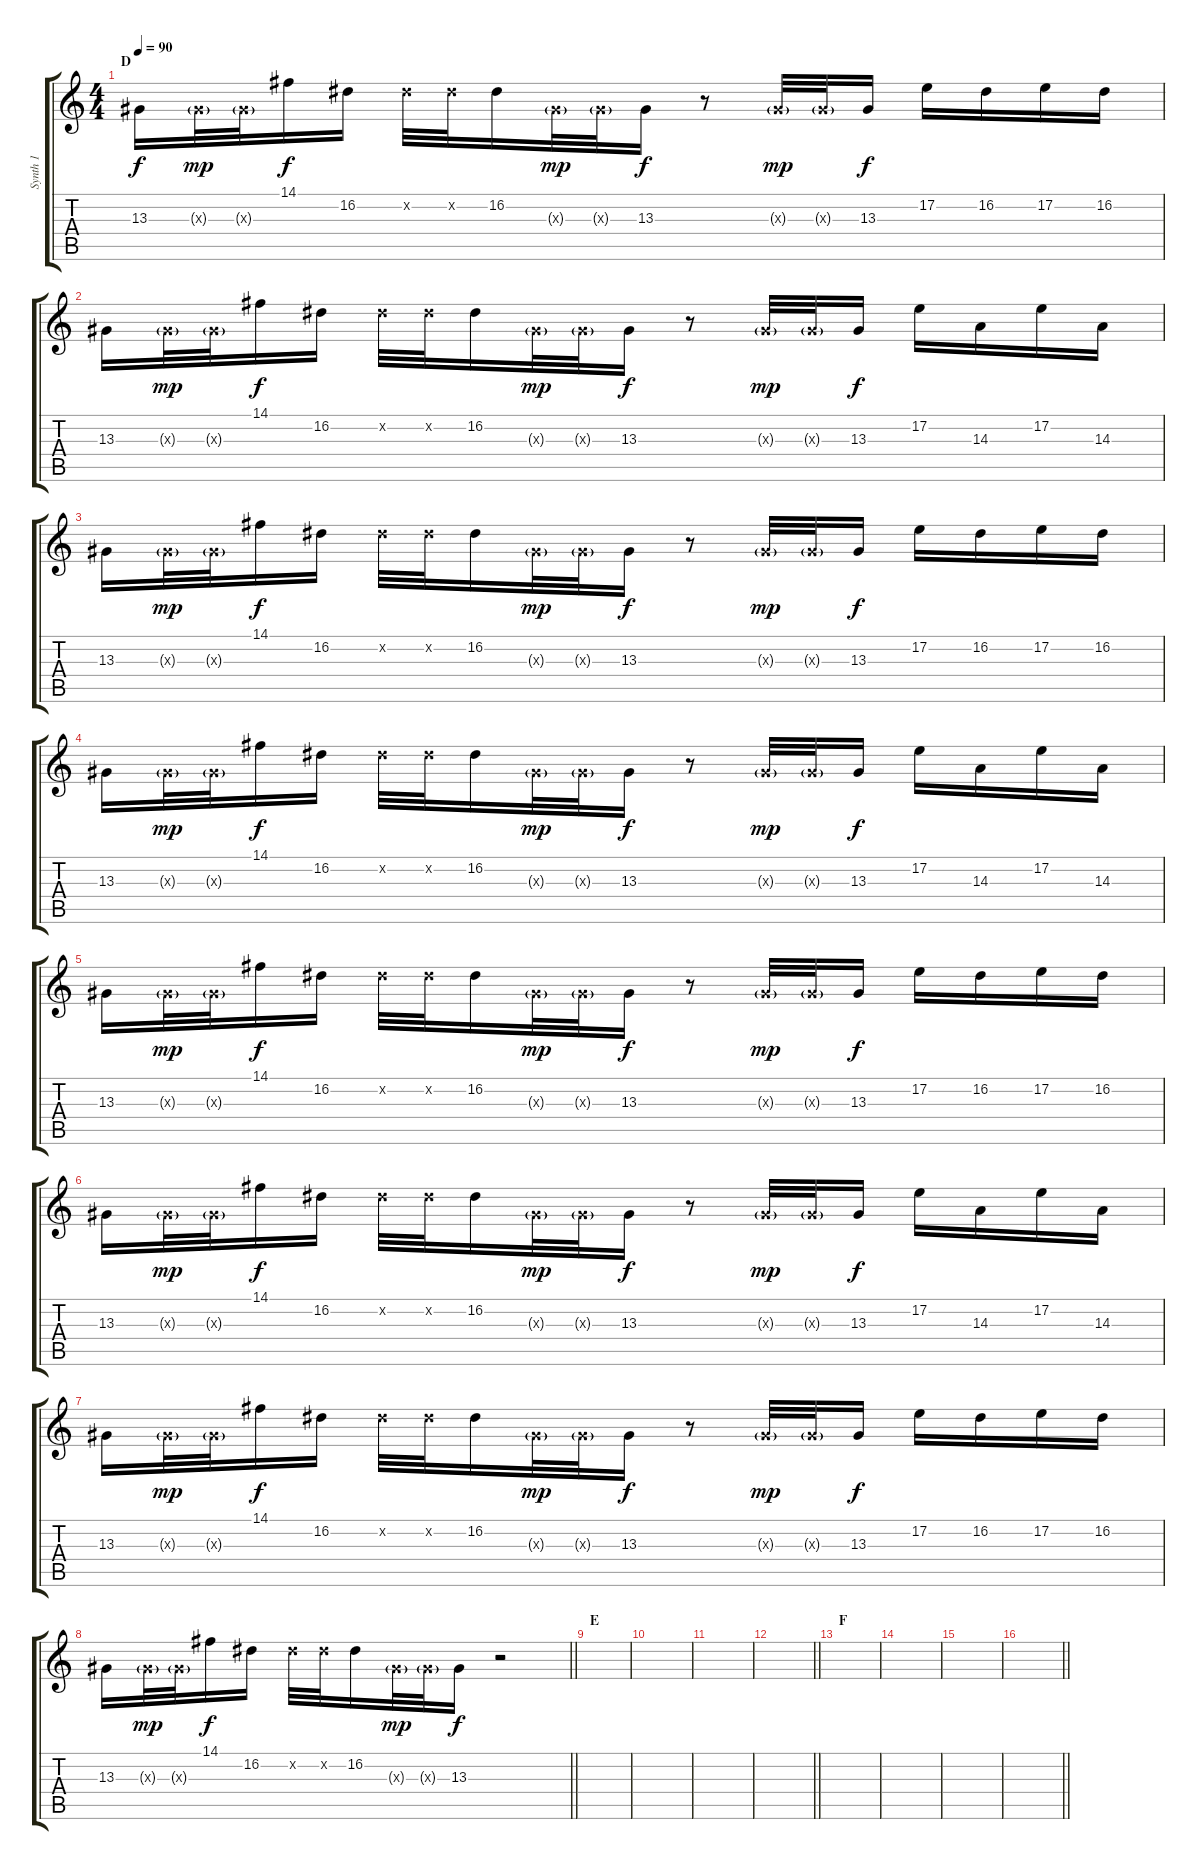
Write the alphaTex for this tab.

\track ("Synth 1" "Synth 1") {instrument lead1square}
\staff {score tabs}
\tuning (E4 B3 G3 D3 A2 E2) {hide}
\ts (4 4)
\section ("" "D")
\tempo 90
\clef g2
\ks c
13.3.16{dy f} 13.3{g x}.32{dy mp} 13.3{g x}.32 14.1.16{dy f} 16.2.16 16.2{x}.32 16.2{x}.32 16.2.16 13.3{g x}.32{dy mp} 13.3{g x}.32 13.3.16{dy f} r.8 13.3{g x}.32{dy mp} 13.3{g x}.32 13.3.16{dy f} 17.2.16 16.2.16 17.2.16 16.2.16 |
13.3.16 13.3{g x}.32{dy mp} 13.3{g x}.32 14.1.16{dy f} 16.2.16 16.2{x}.32 16.2{x}.32 16.2.16 13.3{g x}.32{dy mp} 13.3{g x}.32 13.3.16{dy f} r.8 13.3{g x}.32{dy mp} 13.3{g x}.32 13.3.16{dy f} 17.2.16 14.3.16 17.2.16 14.3.16 |
13.3.16 13.3{g x}.32{dy mp} 13.3{g x}.32 14.1.16{dy f} 16.2.16 16.2{x}.32 16.2{x}.32 16.2.16 13.3{g x}.32{dy mp} 13.3{g x}.32 13.3.16{dy f} r.8 13.3{g x}.32{dy mp} 13.3{g x}.32 13.3.16{dy f} 17.2.16 16.2.16 17.2.16 16.2.16 |
13.3.16 13.3{g x}.32{dy mp} 13.3{g x}.32 14.1.16{dy f} 16.2.16 16.2{x}.32 16.2{x}.32 16.2.16 13.3{g x}.32{dy mp} 13.3{g x}.32 13.3.16{dy f} r.8 13.3{g x}.32{dy mp} 13.3{g x}.32 13.3.16{dy f} 17.2.16 14.3.16 17.2.16 14.3.16 |
13.3.16 13.3{g x}.32{dy mp} 13.3{g x}.32 14.1.16{dy f} 16.2.16 16.2{x}.32 16.2{x}.32 16.2.16 13.3{g x}.32{dy mp} 13.3{g x}.32 13.3.16{dy f} r.8 13.3{g x}.32{dy mp} 13.3{g x}.32 13.3.16{dy f} 17.2.16 16.2.16 17.2.16 16.2.16 |
13.3.16 13.3{g x}.32{dy mp} 13.3{g x}.32 14.1.16{dy f} 16.2.16 16.2{x}.32 16.2{x}.32 16.2.16 13.3{g x}.32{dy mp} 13.3{g x}.32 13.3.16{dy f} r.8 13.3{g x}.32{dy mp} 13.3{g x}.32 13.3.16{dy f} 17.2.16 14.3.16 17.2.16 14.3.16 |
13.3.16 13.3{g x}.32{dy mp} 13.3{g x}.32 14.1.16{dy f} 16.2.16 16.2{x}.32 16.2{x}.32 16.2.16 13.3{g x}.32{dy mp} 13.3{g x}.32 13.3.16{dy f} r.8 13.3{g x}.32{dy mp} 13.3{g x}.32 13.3.16{dy f} 17.2.16 16.2.16 17.2.16 16.2.16 |
\barLineRight lightlight
13.3.16 13.3{g x}.32{dy mp} 13.3{g x}.32 14.1.16{dy f} 16.2.16 16.2{x}.32 16.2{x}.32 16.2.16 13.3{g x}.32{dy mp} 13.3{g x}.32 13.3.16{dy f} r.2 |
\section ("" "E")
|
|
|
\barLineRight lightlight
|
\section ("" "F")
|
|
|
\barLineRight lightlight
